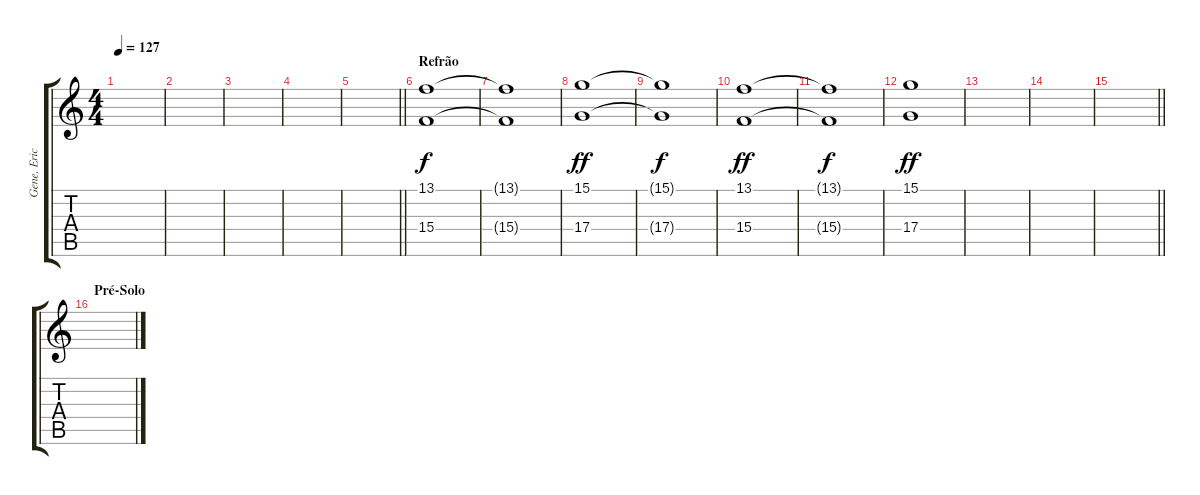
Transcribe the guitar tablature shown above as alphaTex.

\track ("Gene, Eric, Ace - Backing Vocal" "Gene, Eric") {instrument pad4choir}
\staff {score tabs}
\tuning (E4 B3 G3 D3 A2 E2) {hide}
\ts (4 4)
\tempo 127
\clef g2
\ks c
|
|
|
|
\barLineRight lightlight
|
\section ("" "Refrão")
(13.1 15.4).1{balance 1} |
(13.1{t} 15.4{t}).1{dy f} |
(15.1 17.4).1{dy ff} |
(15.1{t} 17.4{t}).1{dy f} |
(13.1 15.4).1{dy ff} |
(13.1{t} 15.4{t}).1{dy f} |
(15.1 17.4).1{dy ff} |
|
|
\barLineRight lightlight
|
\section ("" "Pré-Solo")
